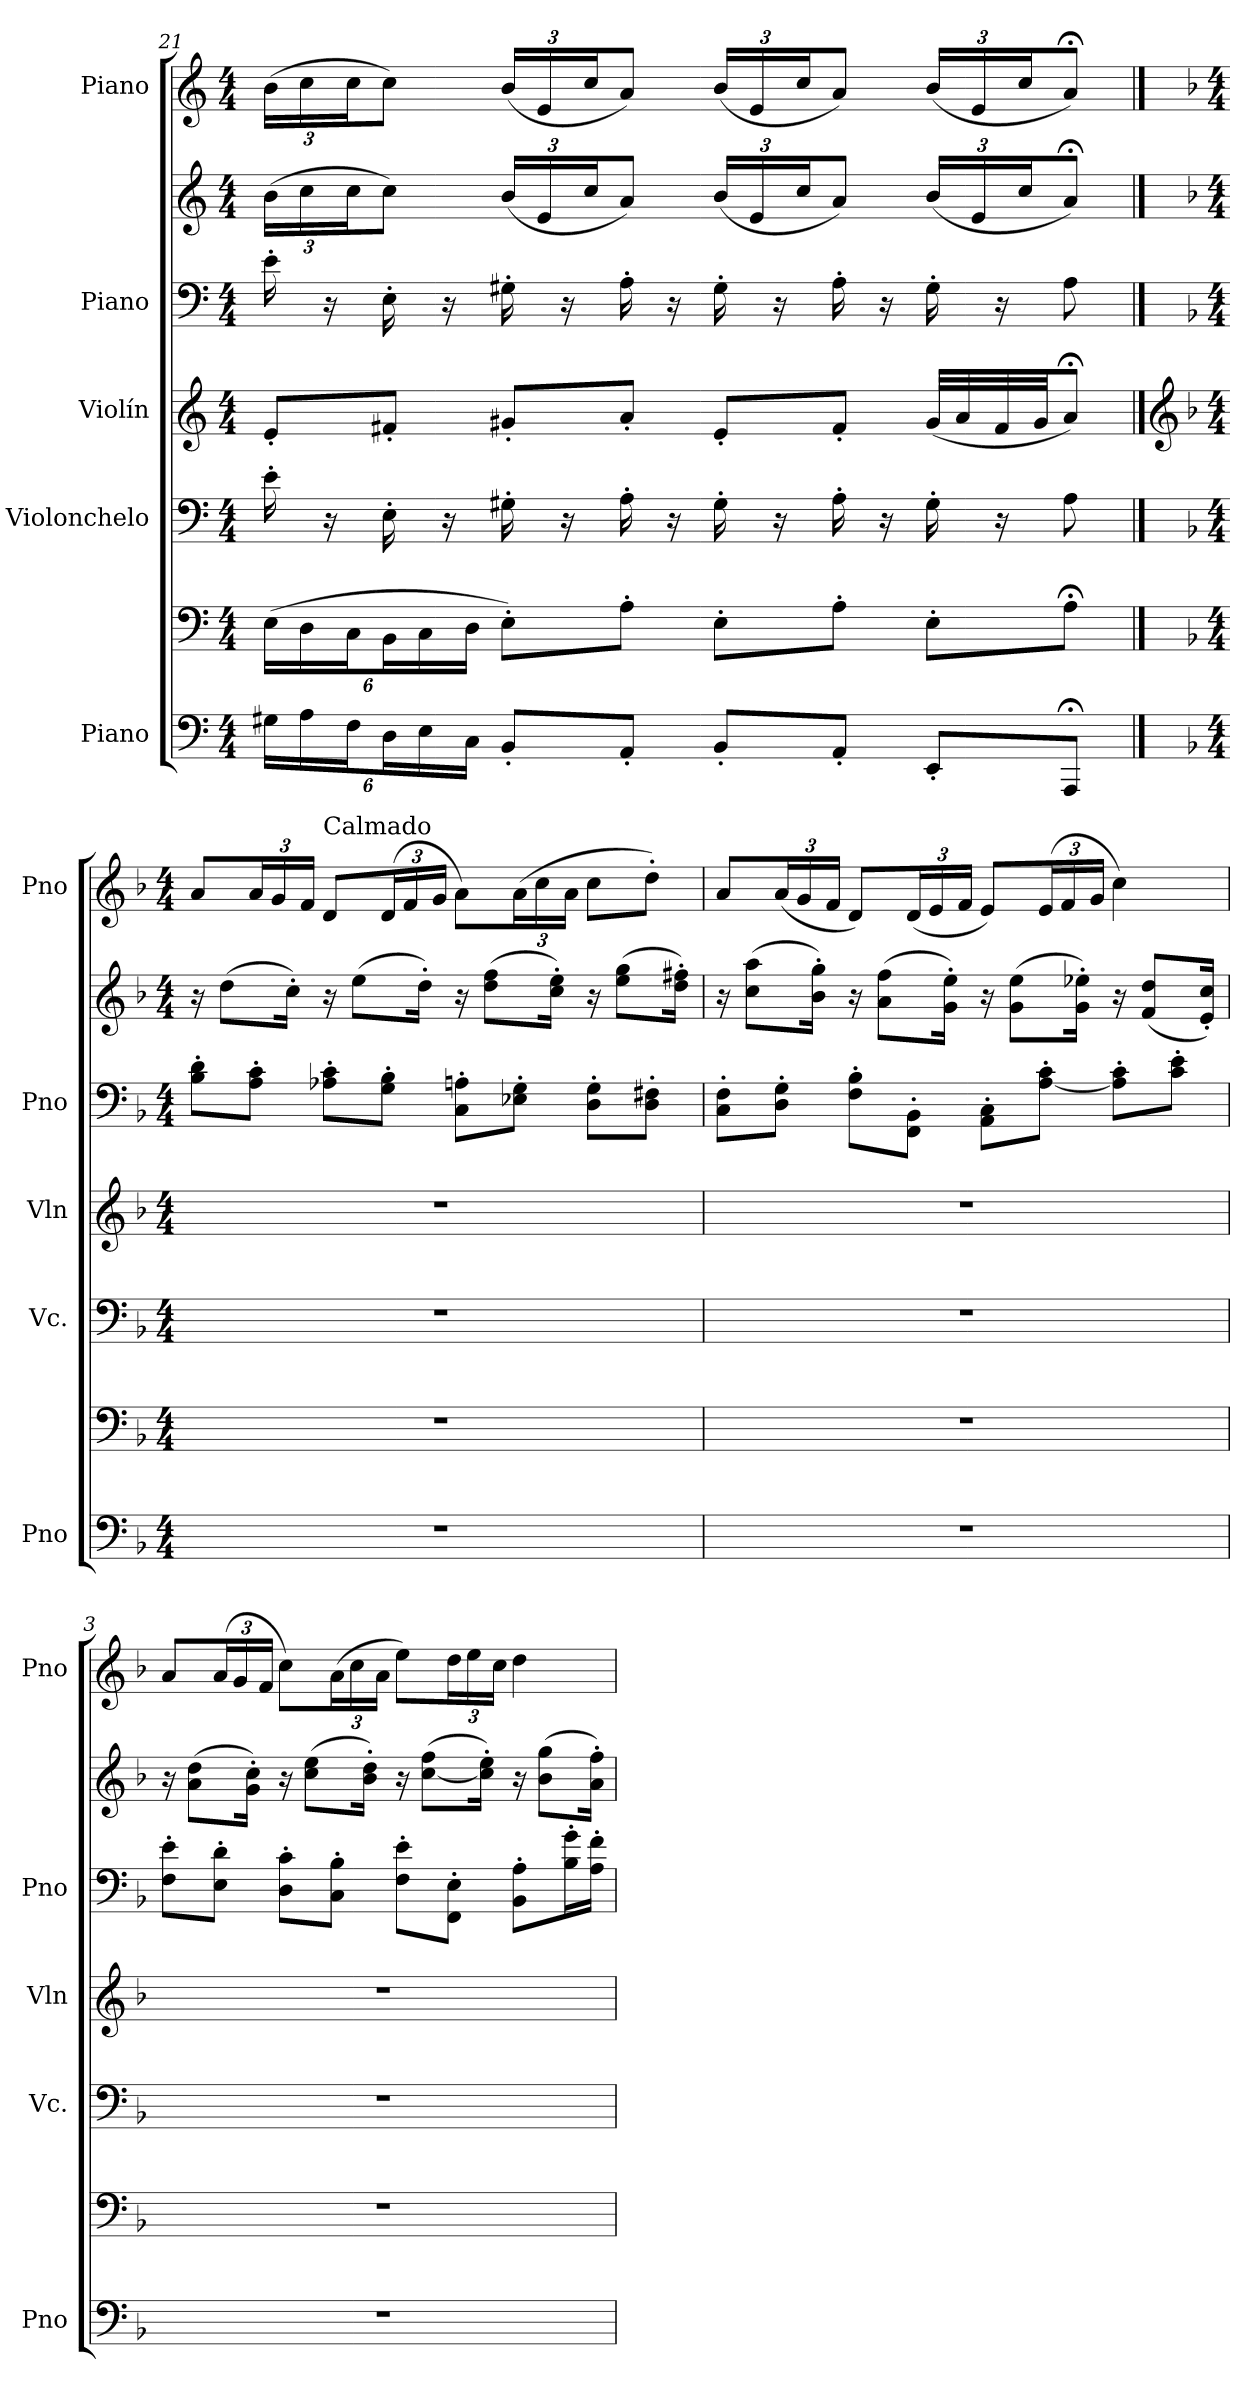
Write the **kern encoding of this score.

**kern	**kern	**kern	**kern	**kern	**kern	**kern
*part5	*part5	*part4	*part3	*part2	*part2	*part1
*staff7	*staff6	*staff5	*staff4	*staff3	*staff2	*staff1
*I"Piano	*	*I"Violonchelo	*I"Violín	*I"Piano	*	*I"Piano
*I'Pno	*	*I'Vc.	*I'Vln	*I'Pno	*	*I'Pno
!!LO:LB:g=z
*clefF4	*clefF4	*clefF4	*clefG2	*clefF4	*clefG2	*clefG2
*k[]	*k[]	*k[]	*k[]	*k[]	*k[]	*k[]
*M4/4	*M4/4	*M4/4	*M4/4	*M4/4	*M4/4	*M4/4
*Xbrackettup	*Xbrackettup	*	*	*	*Xbrackettup	*Xbrackettup
=21	=21	=21	=21	=21	=21	=21
24G#X\LL	(>24E\LL	16e'\	8e'/L	16e'\	(>24b\LL	(>24b\LL
24A\	24D\	.	.	.	24cc\	24cc\
.	.	16r	.	16r	.	.
24F\J	24C\J	.	.	.	24cc\J	24cc\J
24D\L	24BB\L	16E'\	8f#X'/J	16E'\	8cc\J)	8cc\J)
24E\	24C\	.	.	.	.	.
.	.	16r	.	16r	.	.
24C\JJ	24D\JJ	.	.	.	.	.
8BB'/L	8E'\L)	16G#X'\	8g#X'/L	16G#X'\	(>24b/LL	(<24b/LL
.	.	.	.	.	24e/	24e/
.	.	16r	.	16r	.	.
.	.	.	.	.	24cc/J	24cc/J
8AA'/J	8A'\J	16A'\	8a'/J	16A'\	8a/J)	8a/J)
.	.	16r	.	16r	.	.
*	*	*	*	*	*	*MM50
8BB'/L	8E'\L	16G#'\	8e'/L	16G#'\	(>24b/LL	(<24b/LL
.	.	.	.	.	24e/	24e/
.	.	16r	.	16r	.	.
.	.	.	.	.	24cc/J	24cc/J
8AA'/J	8A'\J	16A'\	8f#'/J	16A'\	8a/J)	8a/J)
.	.	16r	.	16r	.	.
*	*	*	*	*	*	*MM40
8EE'/L	8E'\L	16G#'\	(<32g#/LLL	16G#'\	(>24b/LL	(<24b/LL
.	.	.	32a/	.	.	.
.	.	.	.	.	24e/	24e/
.	.	16r	32f#/	16r	.	.
.	.	.	.	.	24cc/J	24cc/J
.	.	.	32g#/JJ	.	.	.
*	*	*	*	*	*	*MM30
8AAA;</J	8A;<\J	8A\	8a;</J)	8A\	8a;</J)	8a;</J)
!!LO:LB:g=z
==1	==1	==1	==1	==1	==1	==1
*stria5	*stria5	*stria5	*stria5	*stria5	*stria5	*
*	*	*	*clefG2	*	*	*
*k[b-]	*k[b-]	*k[b-]	*k[b-]	*k[b-]	*k[b-]	*k[b-]
*M4/4	*M4/4	*M4/4	*M4/4	*M4/4	*M4/4	*M4/4
*	*	*	*	*	*	*MM30
1r	1r	1r	1r	8B-'\ 8d'\L	16r	8a/L
.	.	.	.	.	(>8dd\L	.
.	.	.	.	8A'\ 8c'\J	.	24a/L
.	.	.	.	.	.	24g/
.	.	.	.	.	16cc'\Jk)	.
.	.	.	.	.	.	24f/JJ
!	!	!	!	!	!	!LO:TX:a:t=Calmado
.	.	.	.	8A-X'\ 8c'\L	16r	8d/L
.	.	.	.	.	(>8ee\L	.
.	.	.	.	8G'\ 8B-'\J	.	(>24d/L
.	.	.	.	.	.	24f/
.	.	.	.	.	16dd'\Jk)	.
.	.	.	.	.	.	24g/JJ
.	.	.	.	8C'\ 8An'\L	16r	8a\L)
.	.	.	.	.	(>8dd\ 8ff\L	.
.	.	.	.	8E-X'\ 8G'\J	.	(>24a\L
.	.	.	.	.	.	24cc\
.	.	.	.	.	16cc'\ 16ee'\Jk)	.
.	.	.	.	.	.	24a\JJ
.	.	.	.	8D'\ 8G'\L	16r	8cc\L
.	.	.	.	.	(>8ee\ 8gg\L	.
.	.	.	.	8D'\ 8F#X'\J	.	8dd'\J)
.	.	.	.	.	16dd'\ 16ff#X'\Jk)	.
=2	=2	=2	=2	=2	=2	=2
1r	1r	1r	1r	8C'\ 8F'\L	16r	8a/L
.	.	.	.	.	(>8cc\ 8aa\L	.
.	.	.	.	8D'\ 8G'\J	.	(<24a/L
.	.	.	.	.	.	24g/
.	.	.	.	.	16b-'\ 16gg'\Jk)	.
.	.	.	.	.	.	24f/JJ
.	.	.	.	8F'\ 8B-'\L	16r	8d/L)
.	.	.	.	.	(>8a\ 8ff\L	.
.	.	.	.	8FF'\ 8BB-'\J	.	(<24d/L
.	.	.	.	.	.	24e/
.	.	.	.	.	16g'\ 16ee'\Jk)	.
.	.	.	.	.	.	24f/JJ
.	.	.	.	8AA'\ 8C'\L	16r	8e/L)
.	.	.	.	.	(>8g\ 8ee\L	.
.	.	.	.	[8A'\ 8c'\J	.	(>24e/L
.	.	.	.	.	.	24f/
.	.	.	.	.	16g'\ 16ee-X'\Jk)	.
.	.	.	.	.	.	24g/JJ
.	.	.	.	8A]'\ 8c'\L	16r	4cc\)
.	.	.	.	.	(<8f/ 8dd/L	.
.	.	.	.	8c'\ 8e'\J	.	.
.	.	.	.	.	16e'/ 16cc'/Jk)	.
=3	=3	=3	=3	=3	=3	=3
1r	1r	1r	1r	8F'\ 8e'\L	16r	8a/L
.	.	.	.	.	(>8a\ 8dd\L	.
.	.	.	.	8E'\ 8d'\J	.	(>24a/L
.	.	.	.	.	.	24g/
.	.	.	.	.	16g'\ 16cc'\Jk)	.
.	.	.	.	.	.	24f/JJ
.	.	.	.	8D'\ 8c'\L	16r	8cc\L)
.	.	.	.	.	(>8cc\ 8ee\L	.
.	.	.	.	8C'\ 8B-'\J	.	(>24a\L
.	.	.	.	.	.	24cc\
.	.	.	.	.	16b-'\ 16dd'\Jk)	.
.	.	.	.	.	.	24a\JJ
.	.	.	.	8F'\ 8e'\L	16r	8ee\L)
.	.	.	.	.	(>[8cc\ 8ff\L	.
.	.	.	.	8FF'\ 8E'\J	.	24dd\L
.	.	.	.	.	.	24ee\
.	.	.	.	.	16cc]'\ 16ee'\Jk)	.
.	.	.	.	.	.	24cc\JJ
.	.	.	.	8BB-'\ 8A'\L	16r	4dd\
.	.	.	.	.	(>8b-\ 8gg\L	.
.	.	.	.	16B-'\ 16g'\L	.	.
.	.	.	.	16A'\ 16f'\JJ	16a'\ 16ff'\Jk)	.
=	=	=	=	=	=	=
*-	*-	*-	*-	*-	*-	*-
